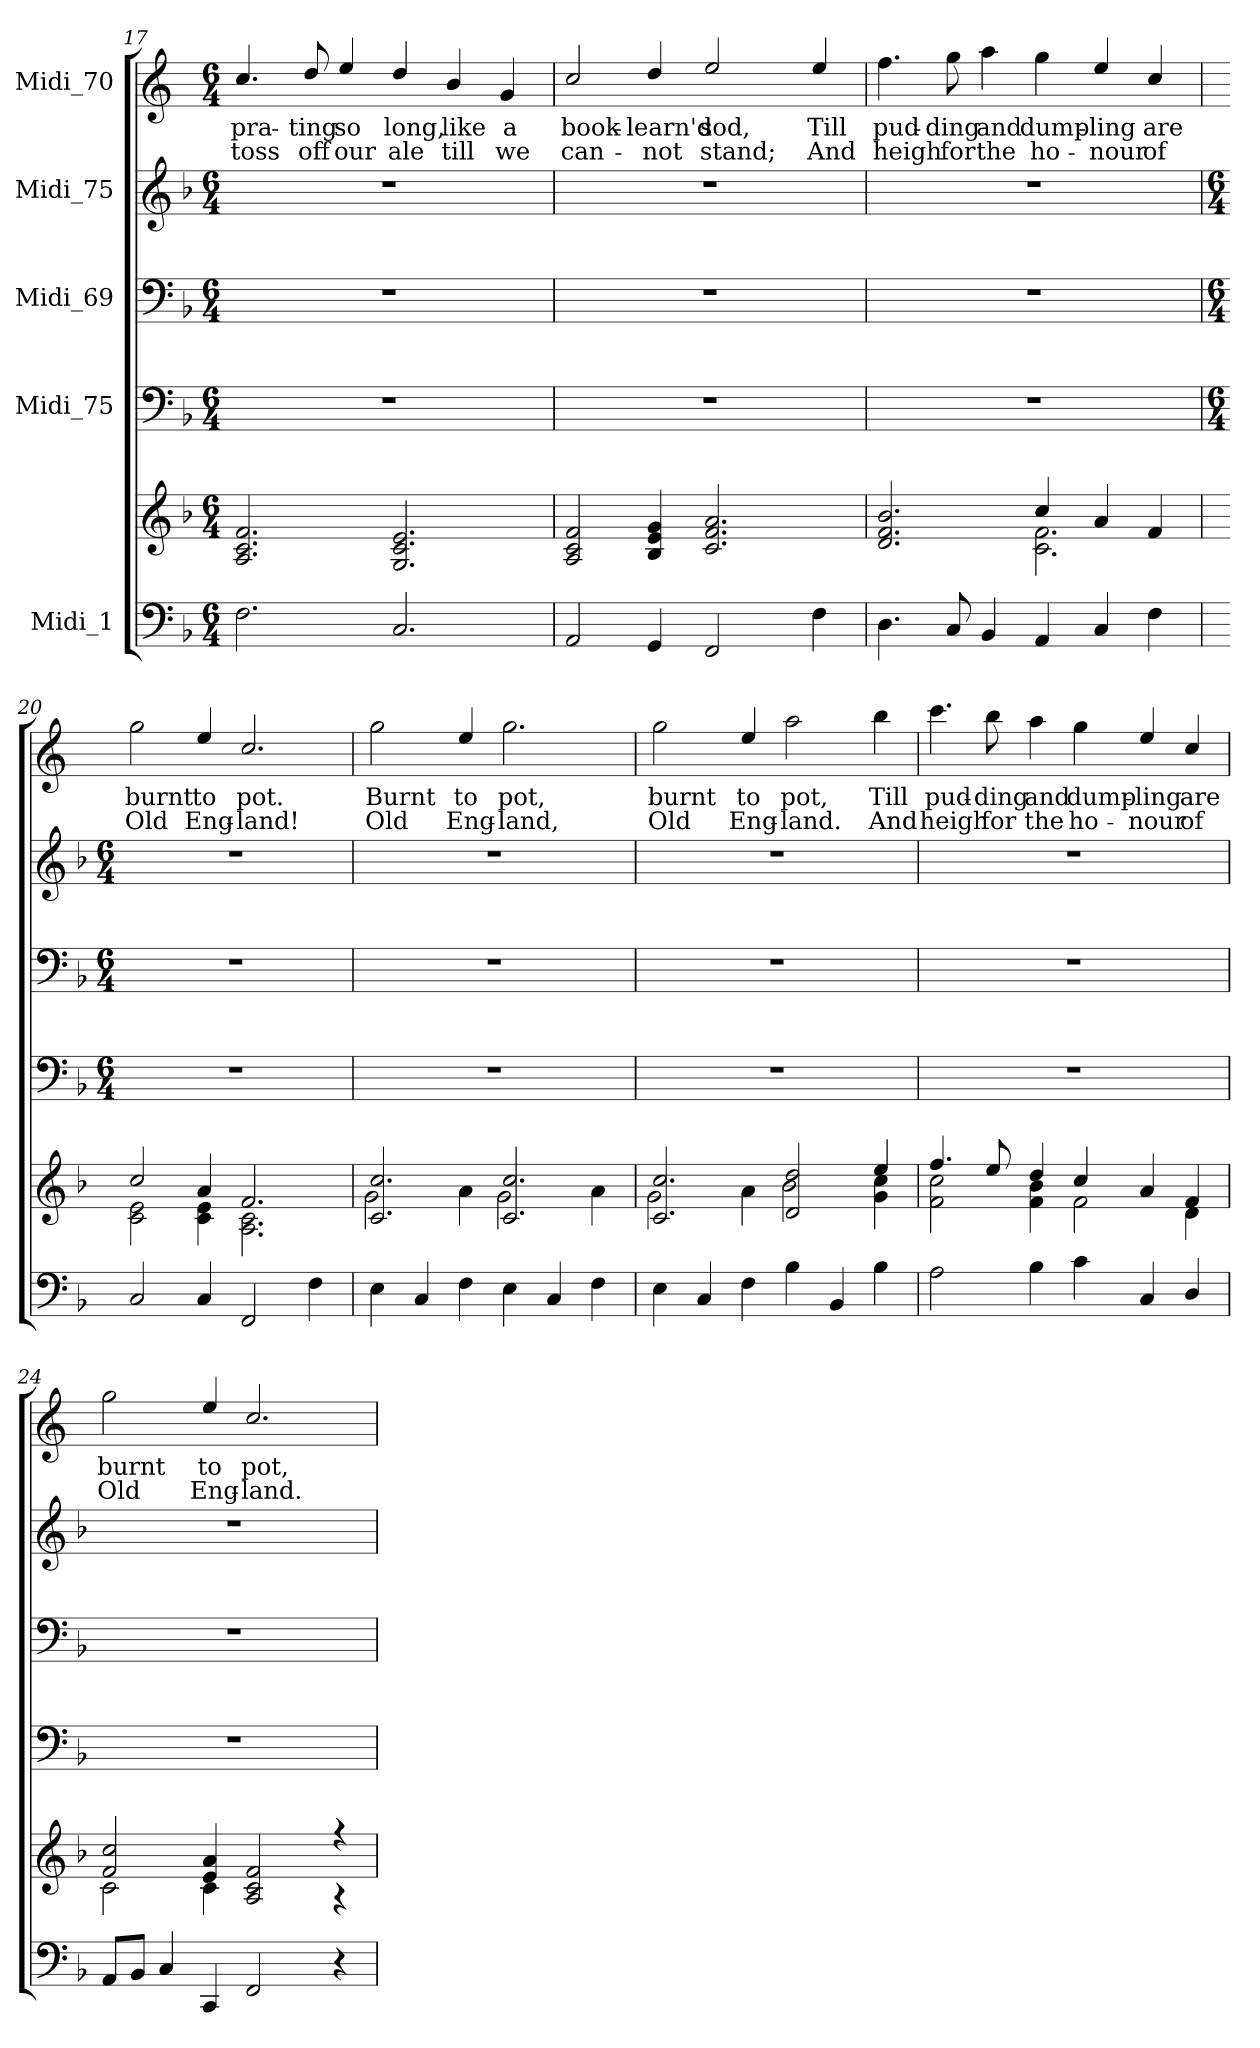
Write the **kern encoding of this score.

**kern	**kern	**kern	**kern	**kern	**kern	**text	**text
*part5	*part5	*part4	*part3	*part2	*part1	*part1	*part1
*staff6	*staff5	*staff4	*staff3	*staff2	*staff1	*staff1	*staff1
*I"Midi_1	*	*I"Midi_75	*I"Midi_69	*I"Midi_75	*I"Midi_70	*	*
*clefF4	*clefG2	*clefF4	*clefF4	*clefG2	*clefG2	*	*
*	*	*	*	*	*ITrd4c7	*	*
*k[b-]	*k[b-]	*k[b-]	*k[b-]	*k[b-]	*k[b-]	*	*
*F:	*F:	*F:	*F:	*F:	*F:	*	*
*M6/4	*M6/4	*M6/4	*M6/4	*M6/4	*M6/4	*	*
=17	=17	=17	=17	=17	=17	=17	=17
*	*^	*	*	*	*	*	*
!	!	!	!	!	!	!	!LO:LY:b	!LO:LY:b
2.F\	2.A/ 2.c/ 2.f/	2ryy	1.r	1.r	1.r	4.f/	pra-	-toss
!	!	!	!	!	!	!	!LO:LY:b	!LO:LY:b
.	.	.	.	.	.	8g/	ting	off
!	!	!	!	!	!	!	!LO:LY:b	!LO:LY:b
.	.	2ryy	.	.	.	4a/	so	our
!	!	!	!	!	!	!	!LO:LY:b	!LO:LY:b
2.C/	2.G/ 2.c/ 2.e/	.	.	.	.	4g/	long,	ale
!	!	!	!	!	!	!	!LO:LY:b	!LO:LY:b
.	.	2ryy	.	.	.	4e/	like	till
!	!	!	!	!	!	!	!LO:LY:b	!LO:LY:b
.	.	.	.	.	.	4c/	a	we
=18	=18	=18	=18	=18	=18	=18	=18	=18
!	!	!	!	!	!	!	!LO:LY:b	!LO:LY:b
2AA/	2A/ 2c/ 2f/	2ryy	1.r	1.r	1.r	2f/	book-	-can-
!	!	!	!	!	!	!	!LO:LY:b	!LO:LY:b
4GG/	4B-/ 4e/ 4g/	2ryy	.	.	.	4g/	-learn'd	not
!	!	!	!	!	!	!	!LO:LY:b	!LO:LY:b
2FF/	2.c/ 2.f/ 2.a/	.	.	.	.	2a/	sod,	stand;
.	.	2ryy	.	.	.	.	.	.
!	!	!	!	!	!	!	!LO:LY:b	!LO:LY:b
4F\	.	.	.	.	.	4a/	Till	And
=19	=19	=19	=19	=19	=19	=19	=19	=19
!	!	!	!	!	!	!	!LO:LY:b	!LO:LY:b
4.D\	2.d/ 2.f/ 2.b-/	2ryy	1.r	1.r	1.r	4.b-\	pud-	-heigh
!	!	!	!	!	!	!	!LO:LY:b	!LO:LY:b
8C/	.	.	.	.	.	8cc\	ding	for
!	!	!	!	!	!	!	!LO:LY:b	!LO:LY:b
4BB-/	.	4ryy	.	.	.	4dd\	and	the
!	!	!	!	!	!	!	!LO:LY:b	!LO:LY:b
4AA/	4cc/	2.c\ 2.f\	.	.	.	4cc\	dump-	-ho-
!	!	!	!	!	!	!	!LO:LY:b	!LO:LY:b
4C/	4a/	.	.	.	.	4a/	-ling	nour
!	!	!	!	!	!	!	!LO:LY:b	!LO:LY:b
4F\	4f/	.	.	.	.	4f/	are	of
!!LO:PB:g=z
=20	=20	=20	=20	=20	=20	=20	=20	=20
*	*	*	*M6/4	*M6/4	*M6/4	*	*	*
!	!	!	!	!	!	!	!LO:LY:b	!LO:LY:b
2C/	2cc/	2c\ 2e\	1.r	1.r	1.r	2cc\	burnt	Old
!	!	!	!	!	!	!	!LO:LY:b	!LO:LY:b
4C/	4a/	4c\ 4e\	.	.	.	4a/	to	Eng-
!	!	!	!	!	!	!	!LO:LY:b	!LO:LY:b
2FF/	2.f/	2.A\ 2.c\	.	.	.	2.f/	-pot.	land!
4F\	.	.	.	.	.	.	.	.
=21	=21	=21	=21	=21	=21	=21	=21	=21
!	!	!	!	!	!	!	!LO:LY:b	!LO:LY:b
4E\	2.c/ 2.cc/	2g\	1.r	1.r	1.r	2cc\	Burnt	Old
4C/	.	.	.	.	.	.	.	.
!	!	!	!	!	!	!	!LO:LY:b	!LO:LY:b
4F\	.	4a\	.	.	.	4a/	to	Eng-
!	!	!	!	!	!	!	!LO:LY:b	!LO:LY:b
4E\	2.c/ 2.cc/	2g\	.	.	.	2.cc\	-pot,	land,
4C/	.	.	.	.	.	.	.	.
4F\	.	4a\	.	.	.	.	.	.
=22	=22	=22	=22	=22	=22	=22	=22	=22
!	!	!	!	!	!	!	!LO:LY:b	!LO:LY:b
4E\	2.c/ 2.cc/	2g\	1.r	1.r	1.r	2cc\	burnt	Old
4C/	.	.	.	.	.	.	.	.
!	!	!	!	!	!	!	!LO:LY:b	!LO:LY:b
4F\	.	4a\	.	.	.	4a/	to	Eng-
!	!	!	!	!	!	!	!LO:LY:b	!LO:LY:b
4B-\	2d/ 2dd/	2b-\	.	.	.	2dd\	-pot,	land.
4BB-/	.	.	.	.	.	.	.	.
!	!	!	!	!	!	!	!LO:LY:b	!LO:LY:b
4B-\	4ee/	4g\ 4cc\	.	.	.	4ee\	Till	And
=23	=23	=23	=23	=23	=23	=23	=23	=23
!	!	!	!	!	!	!	!LO:LY:b	!LO:LY:b
2A\	4.ff/	2f\ 2cc\	1.r	1.r	1.r	4.ff\	pud-	-heigh
!	!	!	!	!	!	!	!LO:LY:b	!LO:LY:b
.	8ee/	.	.	.	.	8ee\	ding	for
!	!	!	!	!	!	!	!LO:LY:b	!LO:LY:b
4B-\	4dd/	4f\ 4b-\	.	.	.	4dd\	and	the
!	!	!	!	!	!	!	!LO:LY:b	!LO:LY:b
4c\	4cc/	2f\	.	.	.	4cc\	dump-	-ho-
!	!	!	!	!	!	!	!LO:LY:b	!LO:LY:b
4C/	4a/	.	.	.	.	4a/	-ling	nour
!	!	!	!	!	!	!	!LO:LY:b	!LO:LY:b
4D/	4f/	4d\	.	.	.	4f/	are	of
=24	=24	=24	=24	=24	=24	=24	=24	=24
!	!	!	!	!	!	!	!LO:LY:b	!LO:LY:b
8AA/L	2f/ 2cc/	2c\	1.r	1.r	1.r	2cc\	burnt	Old
8BB-/J	.	.	.	.	.	.	.	.
4C/	.	.	.	.	.	.	.	.
!	!	!	!	!	!	!	!LO:LY:b	!LO:LY:b
4CC/	4e/ 4a/	4c\	.	.	.	4a/	to	Eng-
!	!	!	!	!	!	!	!LO:LY:b	!LO:LY:b
2FF/	2A/ 2c/ 2f/	4ryy	.	.	.	2.f/	-pot,	land.
.	.	4ryy	.	.	.	.	.	.
4r	4r	4r	.	.	.	.	.	.
*	*v	*v	*	*	*	*	*	*
=	=	=	=	=	=	=	=
*-	*-	*-	*-	*-	*-	*-	*-
